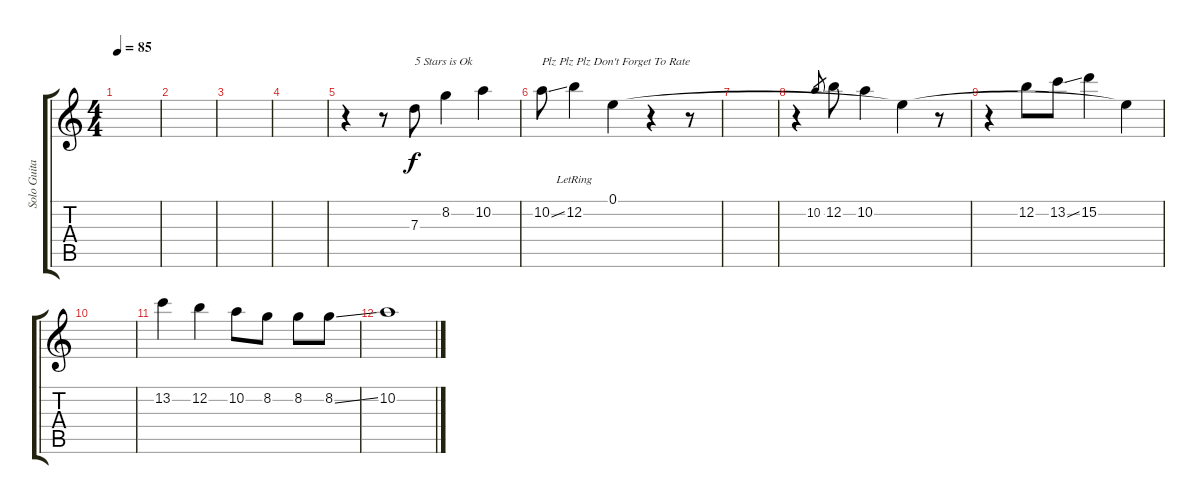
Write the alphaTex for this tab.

\track ("Solo Guitar" "Solo Guita") {instrument overdrivenguitar}
\staff {score tabs}
\tuning (E4 B3 G3 D3 A2 E2) {hide}
\ts (4 4)
\tempo 85
\clef g2
\ks c
|
|
|
|
r.4 r.8 7.3.8{txt "5 Stars is Ok"} 8.2.4 10.2.4 |
10.2{ss}.8{txt "Plz Plz Plz Don't Forget To Rate"} 12.2{lr}.4 0.1.4 r.4 r.8 |
|
r.4 10.2.8{gr} 12.2.8 10.2.4 0.1{t}.4 r.8 |
r.4 12.2.8 13.2{ss}.8 15.2.4 0.1{t}.4 |
|
13.2.4 12.2.4 10.2.8 8.2.8 8.2.8 8.2{ss}.8 |
10.2.1
